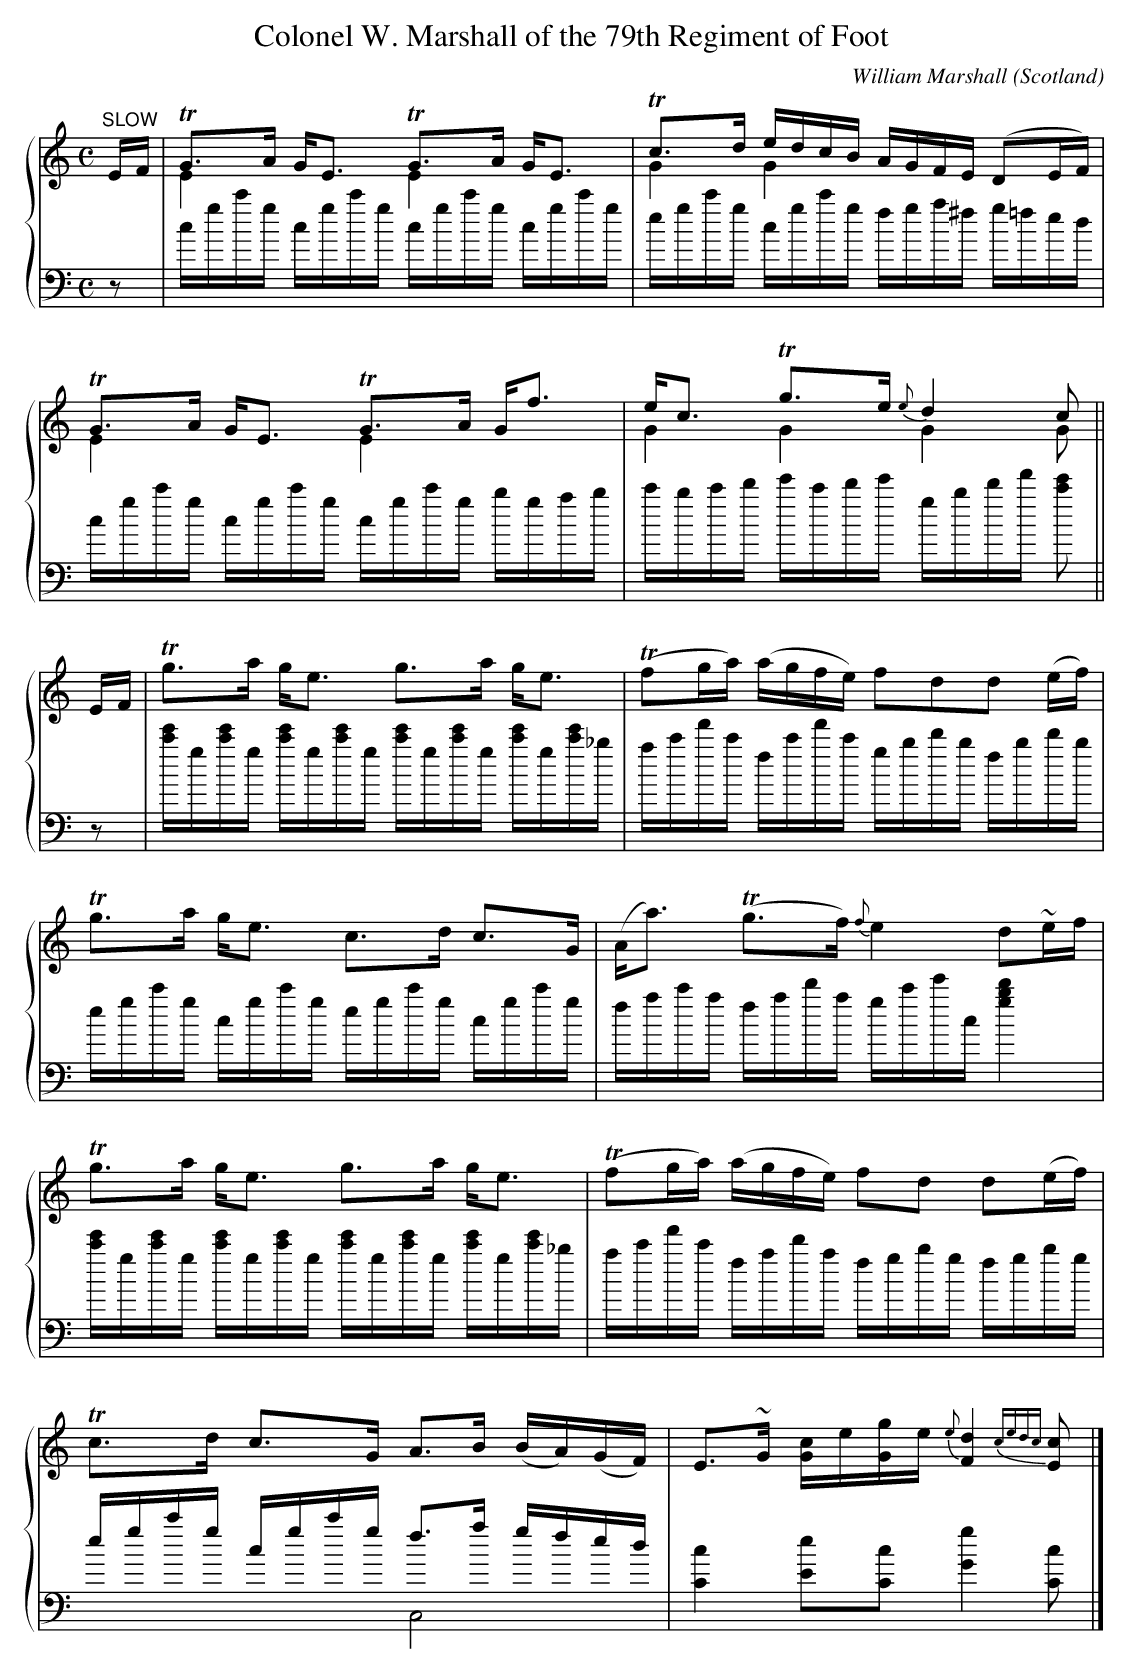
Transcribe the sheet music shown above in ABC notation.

X:1
T:Colonel W. Marshall of the 79th Regiment of Foot
C:William Marshall
L:1/8
M:C
O:Scotland
K:C
%%staves {1 2}
V:1
"^SLOW" E/F/ | \
!trill!G>A G<E !trill!G>A G<E & E2x2E2x2 | \
!trill!c>d e/d/c/B/ A/G/F/E/ (DE/F/) & G2G2x4 | \
!trill!G>A G<E !trill!G>A G<f & E2x2E2x2 | \
e<c !trill!g>e {e}d2 c & G2G2G2G ||
E/F/ | \
!trill!g>a g<e g>a g<e | (!trill!fg/a/) (a/g/f/e/) fdd (e/f/) | \
!trill!g>a g<e c>d c>G | (A<a) (!trill!g>f) {f}e2 d~e/f/ |
!trill!g>a g<e g>a g<e | (!trill!fg/a/) (a/g/f/e/) fd d(e/f/) | \
!trill!c>d c>G A>B (B/A/)(G/F/) | E>~G [Gc]/e/[Gg]/e/ {e}[Fd]2 {cedc}[Ec] |]
V:2 clef=bass
L:1/16
z2 | \
cgc'g cgc'g cgc'g cgc'g | egc'g cgc'g fga^f g=fed | \
cgc'g cgc'g cgc'g bgab | c'bc'd' e'c'd'e' gbd'f' [c'e']2 || \
z2 | \
[c'e']g[c'e']g [c'e']g[c'e']g [c'e']g[c'e']g [c'e']g[c'e']_b | \
ac'f'c' fc'f'c' gbd'b fbd'b | \
egc'g cgc'g egc'g cgc'g | fac'a fad'a gc'e'c [gbd']4 | \
[c'e']g[c'e']g [c'e']g[c'e']g [c'e']g[c'e']g [c'e']g[c'e']_b | \
ac'f'c' fad'a fgbg fgbg | egc'g cgc'g f3a gfed & x8C,8 | [Cc]4 [Ee]2[Cc]2 [Gg]4 [Cc]2 |]
